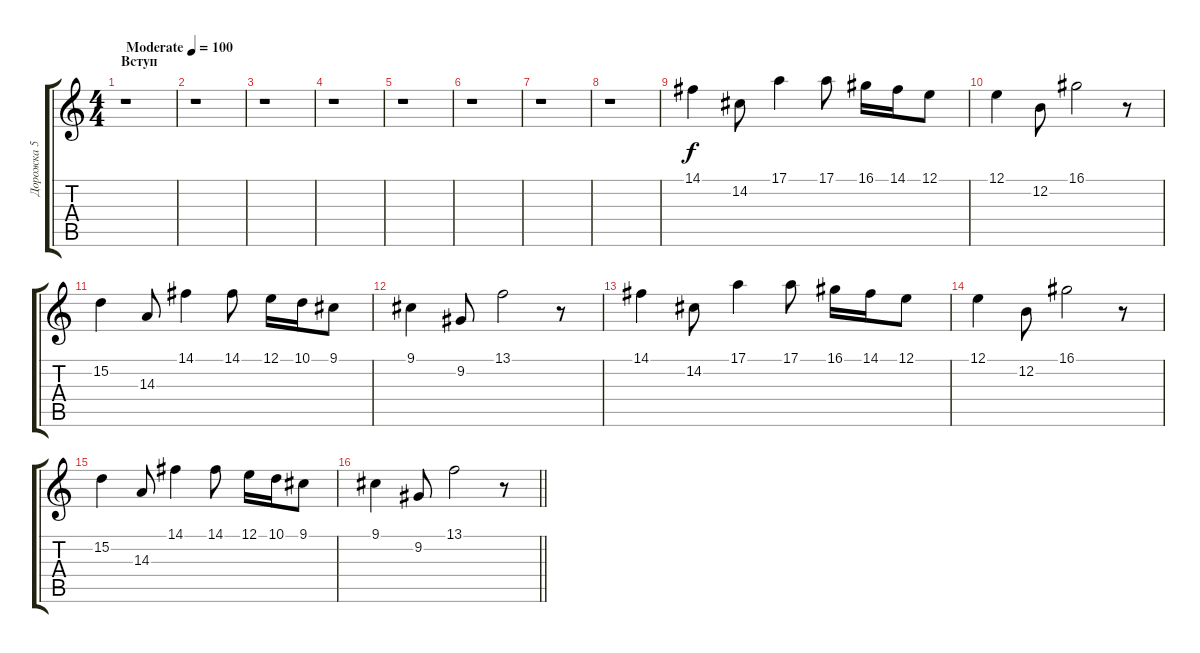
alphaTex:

\track ("Дорожка 5" "Дорожка 5") {instrument acousticgrandpiano}
\staff {score tabs}
\tuning (E4 B3 G3 D3 A2 E2) {hide}
\ts (4 4)
\section ("" "Вступ ")
\tempo (100 "Moderate")
\clef g2
\ks c
r.1{dy f instrument acousticgrandpiano} |
r.1 |
r.1 |
r.1 |
r.1 |
r.1 |
r.1 |
r.1 |
14.1.4 14.2.8 17.1.4 17.1.8 16.1.16 14.1.16 12.1.8 |
12.1.4 12.2.8 16.1.2 r.8 |
15.2.4 14.3.8 14.1.4 14.1.8 12.1.16 10.1.16 9.1.8 |
9.1.4 9.2.8 13.1.2 r.8 |
14.1.4 14.2.8 17.1.4 17.1.8 16.1.16 14.1.16 12.1.8 |
12.1.4 12.2.8 16.1.2 r.8 |
15.2.4 14.3.8 14.1.4 14.1.8 12.1.16 10.1.16 9.1.8 |
\barLineRight lightlight
9.1.4 9.2.8 13.1.2 r.8
